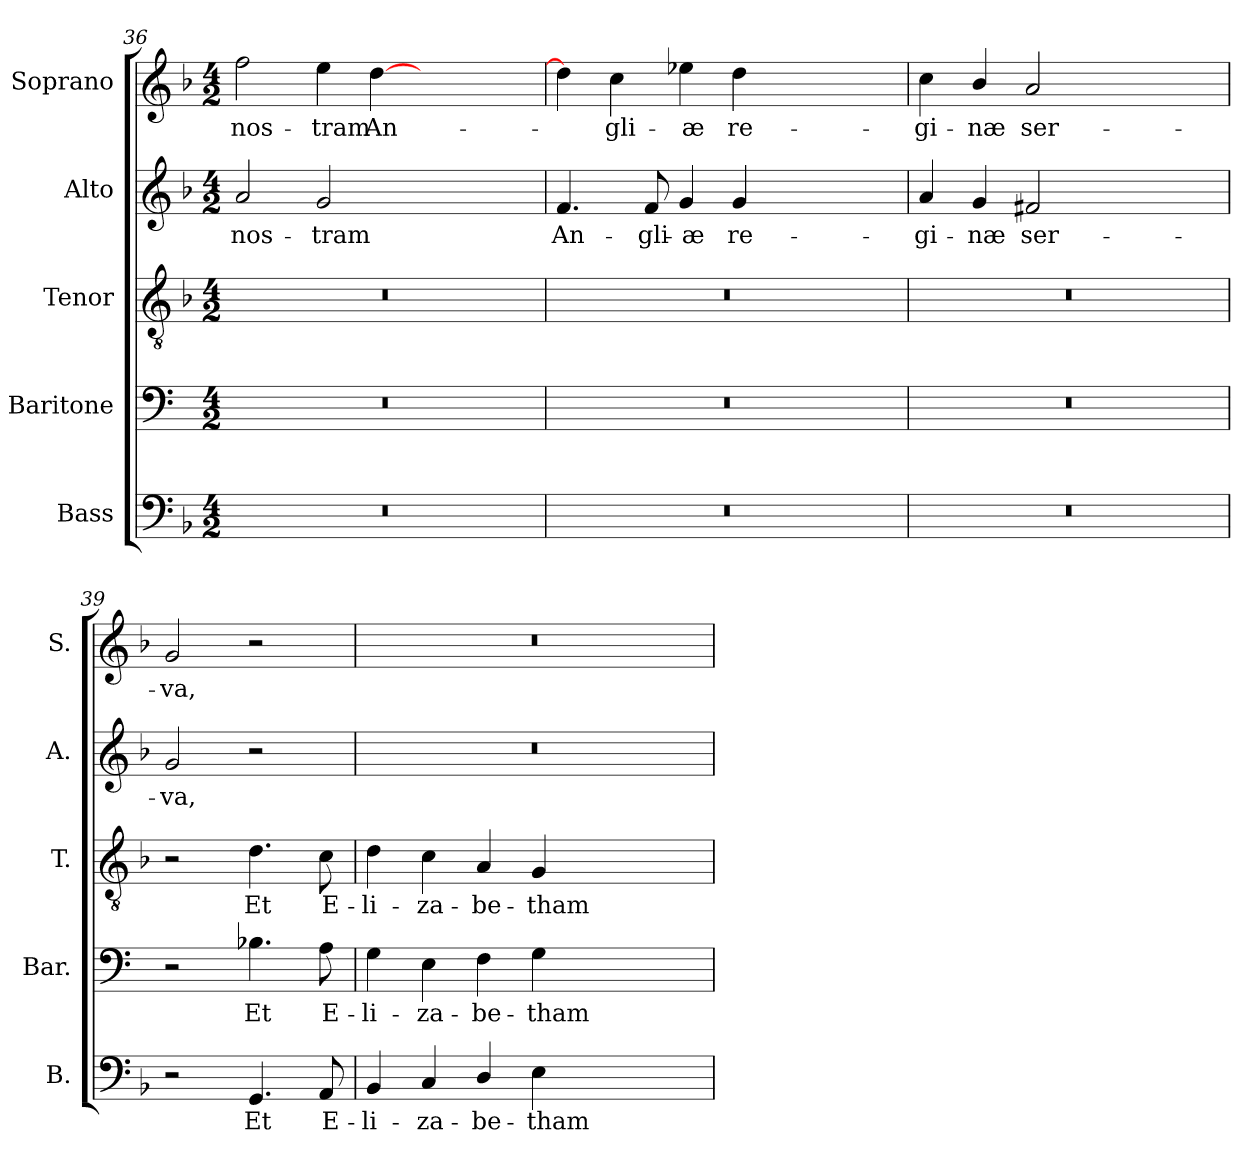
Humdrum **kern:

**kern	**text	**kern	**text	**kern	**text	**kern	**text	**kern	**text
*part5	*part5	*part4	*part4	*part3	*part3	*part2	*part2	*part1	*part1
*staff5	*staff5	*staff4	*staff4	*staff3	*staff3	*staff2	*staff2	*staff1	*staff1
*I"Bass	*	*I"Baritone	*	*I"Tenor	*	*I"Alto	*	*I"Soprano	*
*I'B.	*	*I'Bar.	*	*I'T.	*	*I'A.	*	*I'S.	*
*clefF4	*	*clefF4	*	*clefGv2	*	*clefG2	*	*clefG2	*
*	*	*	*	*ITrd7c12	*	*	*	*	*
*k[b-]	*	*k[]	*	*k[b-]	*	*k[b-]	*	*k[b-]	*
*F:	*	*C:	*	*F:	*	*F:	*	*F:	*
*M4/2	*	*M4/2	*	*M4/2	*	*M4/2	*	*M4/2	*
=36	=36	=36	=36	=36	=36	=36	=36	=36	=36
!	!	!	!	!	!	!	!LO:LY:b:color=#000000	!	!
!	!	!	!	!	!	!	!	!	!LO:LY:b:color=#000000
0r	.	0r	.	0r	.	2ai/	nos-	2ffi\	nos-
!	!	!	!	!	!	!	!LO:LY:b:color=#000000	!	!
!	!	!	!	!	!	!	!	!	!LO:LY:b:color=#000000
.	.	.	.	.	.	2gi/	-tram	4eei\	-tram
!	!	!	!	!	!	!	!	!	!LO:LY:b:color=#000000
.	.	.	.	.	.	.	.	[4ddi\	An-
.	.	.	.	.	.	1ryy	.	1ryy	.
!!LO:LB:g=z
=37	=37	=37	=37	=37	=37	=37	=37	=37	=37
!	!	!	!	!	!	!	!LO:LY:b:color=#000000	!	!
0r	.	0r	.	0r	.	4.fi/	An-	4ddi\]	.
!	!	!	!	!	!	!	!	!	!LO:LY:b:color=#000000
.	.	.	.	.	.	.	.	4cci\	-gli-
!	!	!	!	!	!	!	!LO:LY:b:color=#000000	!	!
.	.	.	.	.	.	8fi/	-gli-	.	.
!	!	!	!	!	!	!	!LO:LY:b:color=#000000	!	!
!	!	!	!	!	!	!	!	!	!LO:LY:b:color=#000000
.	.	.	.	.	.	4gi/	-æ	4ee-Xi\	-æ
!	!	!	!	!	!	!	!LO:LY:b:color=#000000	!	!
!	!	!	!	!	!	!	!	!	!LO:LY:b:color=#000000
.	.	.	.	.	.	4gi/	re-	4ddi\	re-
.	.	.	.	.	.	1ryy	.	1ryy	.
=38	=38	=38	=38	=38	=38	=38	=38	=38	=38
!	!	!	!	!	!	!	!LO:LY:b:color=#000000	!	!
!	!	!	!	!	!	!	!	!	!LO:LY:b:color=#000000
0r	.	0r	.	0r	.	4ai/	-gi-	4cci\	-gi-
!	!	!	!	!	!	!	!LO:LY:b:color=#000000	!	!
!	!	!	!	!	!	!	!	!	!LO:LY:b:color=#000000
.	.	.	.	.	.	4gi/	-næ	4b-i/	-næ
!	!	!	!	!	!	!	!LO:LY:b:color=#000000	!	!
!	!	!	!	!	!	!	!	!	!LO:LY:b:color=#000000
.	.	.	.	.	.	2f#Xi/	ser-	2ai/	ser-
.	.	.	.	.	.	1ryy	.	1ryy	.
=39	=39	=39	=39	=39	=39	=39	=39	=39	=39
!	!	!	!	!	!	!	!LO:LY:b:color=#000000	!	!
!	!	!	!	!	!	!	!	!	!LO:LY:b:color=#000000
2r	.	2r	.	2r	.	2gi/	-va,	2gi/	-va,
!	!LO:LY:b:color=#000000	!	!	!	!	!	!	!	!
!	!	!	!LO:LY:b:color=#000000	!	!	!	!	!	!
!	!	!	!	!	!LO:LY:b:color=#000000	!	!	!	!
4.GGi/	Et	4.B-i\	Et	4.Di\	Et	2r	.	2r	.
!	!LO:LY:b:color=#000000	!	!	!	!	!	!	!	!
!	!	!	!LO:LY:b:color=#000000	!	!	!	!	!	!
!	!	!	!	!	!LO:LY:b:color=#000000	!	!	!	!
8AAi/	E-	8Ai\	E-	8Ci\	E-	.	.	.	.
=40	=40	=40	=40	=40	=40	=40	=40	=40	=40
!	!LO:LY:b:color=#000000	!	!	!	!	!	!	!	!
!	!	!	!LO:LY:b:color=#000000	!	!	!	!	!	!
!	!	!	!	!	!LO:LY:b:color=#000000	!	!	!	!
4BB-i/	-li-	4Gi\	-li-	4Di\	-li-	0r	.	0r	.
!	!LO:LY:b:color=#000000	!	!	!	!	!	!	!	!
!	!	!	!LO:LY:b:color=#000000	!	!	!	!	!	!
!	!	!	!	!	!LO:LY:b:color=#000000	!	!	!	!
4Ci/	-za-	4Ei\	-za-	4Ci\	-za-	.	.	.	.
!	!LO:LY:b:color=#000000	!	!	!	!	!	!	!	!
!	!	!	!LO:LY:b:color=#000000	!	!	!	!	!	!
!	!	!	!	!	!LO:LY:b:color=#000000	!	!	!	!
4Di/	-be-	4Fi\	-be-	4AAi/	-be-	.	.	.	.
!	!LO:LY:b:color=#000000	!	!	!	!	!	!	!	!
!	!	!	!LO:LY:b:color=#000000	!	!	!	!	!	!
!	!	!	!	!	!LO:LY:b:color=#000000	!	!	!	!
4Ei\	-tham	4Gi\	-tham	4GGi/	-tham	.	.	.	.
1ryy	.	1ryy	.	1ryy	.	.	.	.	.
=	=	=	=	=	=	=	=	=	=
*-	*-	*-	*-	*-	*-	*-	*-	*-	*-
